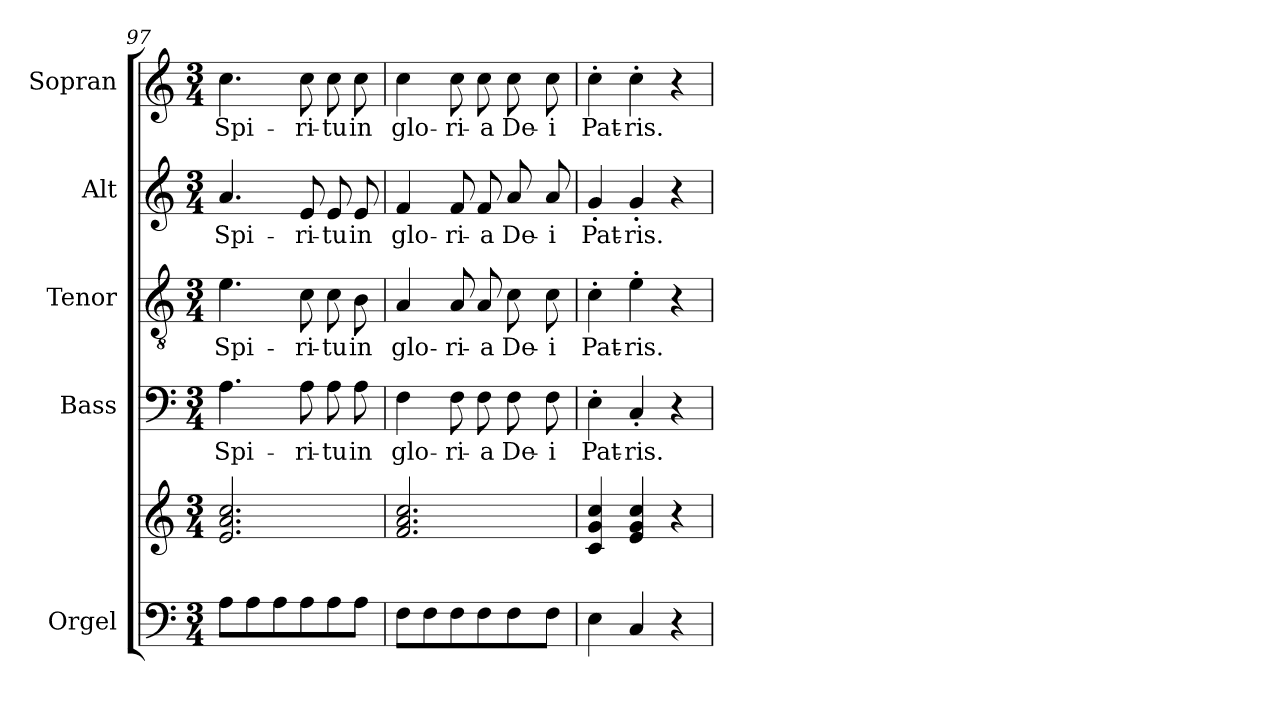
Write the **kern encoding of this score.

**kern	**kern	**kern	**text	**kern	**text	**kern	**text	**kern	**text
*part5	*part5	*part4	*part4	*part3	*part3	*part2	*part2	*part1	*part1
*staff6	*staff5	*staff4	*staff4	*staff3	*staff3	*staff2	*staff2	*staff1	*staff1
*I"Orgel	*	*I"Bass	*	*I"Tenor	*	*I"Alt	*	*I"Sopran	*
*	*	*I'B.	*	*I'T.	*	*I'A.	*	*I'S.	*
*clefF4	*clefG2	*clefF4	*	*clefGv2	*	*clefG2	*	*clefG2	*
*k[]	*k[]	*k[]	*	*k[]	*	*k[]	*	*k[]	*
*C:	*C:	*C:	*	*C:	*	*C:	*	*C:	*
*M3/4	*M3/4	*M3/4	*	*M3/4	*	*M3/4	*	*M3/4	*
=97	=97	=97	=97	=97	=97	=97	=97	=97	=97
!	!	!	!LO:LY:b	!	!LO:LY:b	!	!LO:LY:b	!	!LO:LY:b
8A\L	2.e/ 2.a/ 2.cc/	4.A\	Spi-	4.e\	Spi-	4.a/	Spi-	4.cc\	Spi-
8A\	.	.	.	.	.	.	.	.	.
8A\	.	.	.	.	.	.	.	.	.
!	!	!	!LO:LY:b	!	!LO:LY:b	!	!LO:LY:b	!	!LO:LY:b
8A\	.	8A\	-ri-	8c\	-ri-	8e/	-ri-	8cc\	-ri-
!	!	!	!LO:LY:b	!	!LO:LY:b	!	!LO:LY:b	!	!LO:LY:b
8A\	.	8A\	-tu	8c\	-tu	8e/	-tu	8cc\	-tu
!	!	!	!LO:LY:b	!	!LO:LY:b	!	!LO:LY:b	!	!LO:LY:b
8A\J	.	8A\	in	8B\	in	8e/	in	8cc\	in
=98	=98	=98	=98	=98	=98	=98	=98	=98	=98
!	!	!	!LO:LY:b	!	!LO:LY:b	!	!LO:LY:b	!	!LO:LY:b
8F\L	2.f/ 2.a/ 2.cc/	4F\	glo-	4A/	glo-	4f/	glo-	4cc\	glo-
8F\	.	.	.	.	.	.	.	.	.
!	!	!	!LO:LY:b	!	!LO:LY:b	!	!LO:LY:b	!	!LO:LY:b
8F\	.	8F\	-ri-	8A/	-ri-	8f/	-ri-	8cc\	-ri-
!	!	!	!LO:LY:b	!	!LO:LY:b	!	!LO:LY:b	!	!LO:LY:b
8F\	.	8F\	-a	8A/	-a	8f/	-a	8cc\	-a
!	!	!	!LO:LY:b	!	!LO:LY:b	!	!LO:LY:b	!	!LO:LY:b
8F\	.	8F\	De-	8c\	De-	8a/	De-	8cc\	De-
!	!	!	!LO:LY:b	!	!LO:LY:b	!	!LO:LY:b	!	!LO:LY:b
8F\J	.	8F\	-i	8c\	-i	8a/	-i	8cc\	-i
=99	=99	=99	=99	=99	=99	=99	=99	=99	=99
!	!	!	!LO:LY:b	!	!LO:LY:b	!	!LO:LY:b	!	!LO:LY:b
4E\	4c/ 4g/ 4cc/	4E'>\	Pat-	4c'>\	Pat-	4g'</	Pat-	4cc'>\	Pat-
!	!	!	!LO:LY:b	!	!LO:LY:b	!	!LO:LY:b	!	!LO:LY:b
4C/	4e/ 4g/ 4cc/	4C'</	-ris.	4e'>\	-ris.	4g'</	-ris.	4cc'>\	-ris.
4r	4r	4r	.	4r	.	4r	.	4r	.
=	=	=	=	=	=	=	=	=	=
*-	*-	*-	*-	*-	*-	*-	*-	*-	*-
